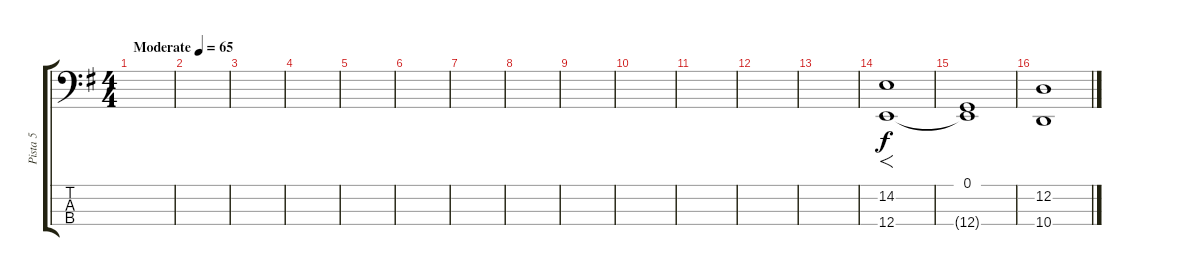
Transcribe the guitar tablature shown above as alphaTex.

\track ("Pista 5" "Pista 5") {instrument fx7echoes}
\staff {score tabs}
\tuning (G2 D2 A1 E1) {hide}
\ts (4 4)
\tempo (65 "Moderate")
\clef f4
\ks g
|
|
|
|
|
|
|
|
|
|
|
|
|
(14.2 12.4).1{f} |
(0.1 12.4{t}).1{volume 13} |
(12.2 10.4).1
